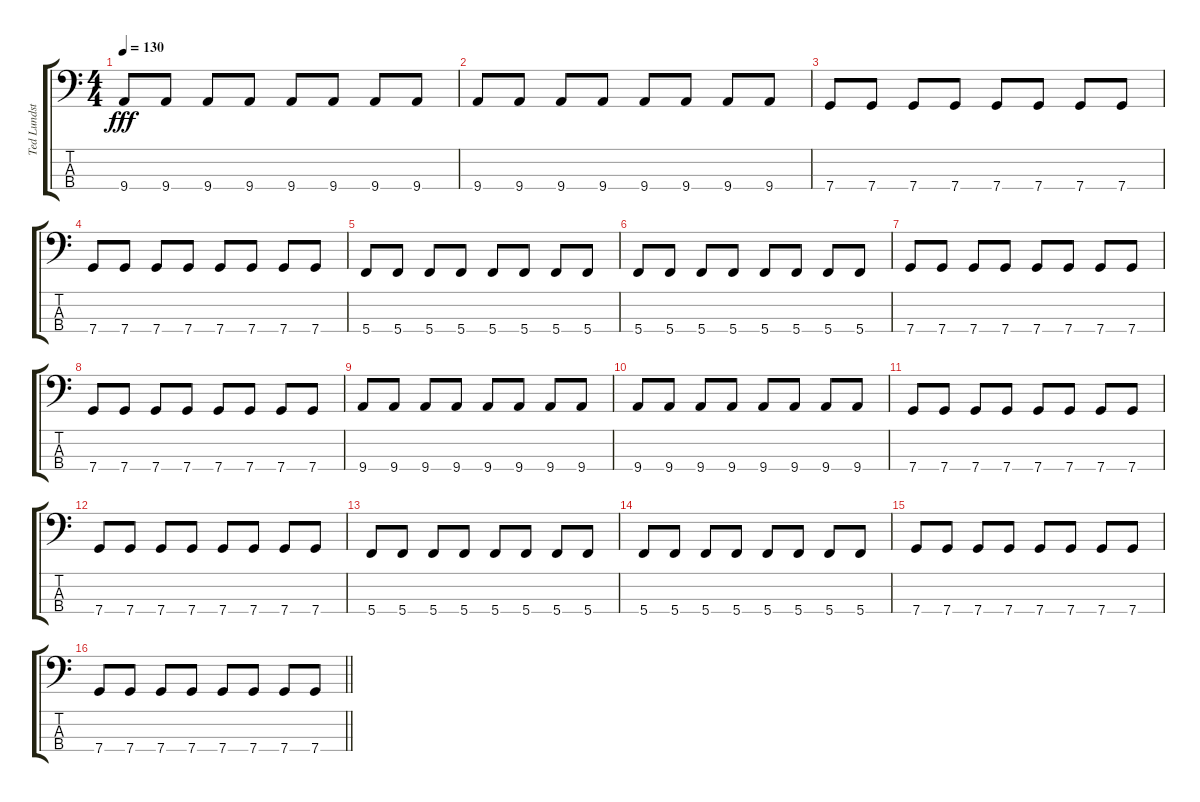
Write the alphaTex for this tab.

\track ("Ted Lundström" "Ted Lundst") {instrument fretlessbass}
\staff {score tabs}
\tuning (Eb2 Bb1 F1 C1) {hide}
\ts (4 4)
\tempo 130
\clef f4
\ks c
9.4.8{dy fff} 9.4.8 9.4.8 9.4.8 9.4.8 9.4.8 9.4.8 9.4.8 |
9.4.8 9.4.8 9.4.8 9.4.8 9.4.8 9.4.8 9.4.8 9.4.8 |
7.4.8 7.4.8 7.4.8 7.4.8 7.4.8 7.4.8 7.4.8 7.4.8 |
7.4.8 7.4.8 7.4.8 7.4.8 7.4.8 7.4.8 7.4.8 7.4.8 |
5.4.8 5.4.8 5.4.8 5.4.8 5.4.8 5.4.8 5.4.8 5.4.8 |
5.4.8 5.4.8 5.4.8 5.4.8 5.4.8 5.4.8 5.4.8 5.4.8 |
7.4.8 7.4.8 7.4.8 7.4.8 7.4.8 7.4.8 7.4.8 7.4.8 |
7.4.8 7.4.8 7.4.8 7.4.8 7.4.8 7.4.8 7.4.8 7.4.8 |
9.4.8 9.4.8 9.4.8 9.4.8 9.4.8 9.4.8 9.4.8 9.4.8 |
9.4.8 9.4.8 9.4.8 9.4.8 9.4.8 9.4.8 9.4.8 9.4.8 |
7.4.8 7.4.8 7.4.8 7.4.8 7.4.8 7.4.8 7.4.8 7.4.8 |
7.4.8 7.4.8 7.4.8 7.4.8 7.4.8 7.4.8 7.4.8 7.4.8 |
5.4.8 5.4.8 5.4.8 5.4.8 5.4.8 5.4.8 5.4.8 5.4.8 |
5.4.8 5.4.8 5.4.8 5.4.8 5.4.8 5.4.8 5.4.8 5.4.8 |
7.4.8 7.4.8 7.4.8 7.4.8 7.4.8 7.4.8 7.4.8 7.4.8 |
\barLineRight lightlight
7.4.8 7.4.8 7.4.8 7.4.8 7.4.8 7.4.8 7.4.8 7.4.8
